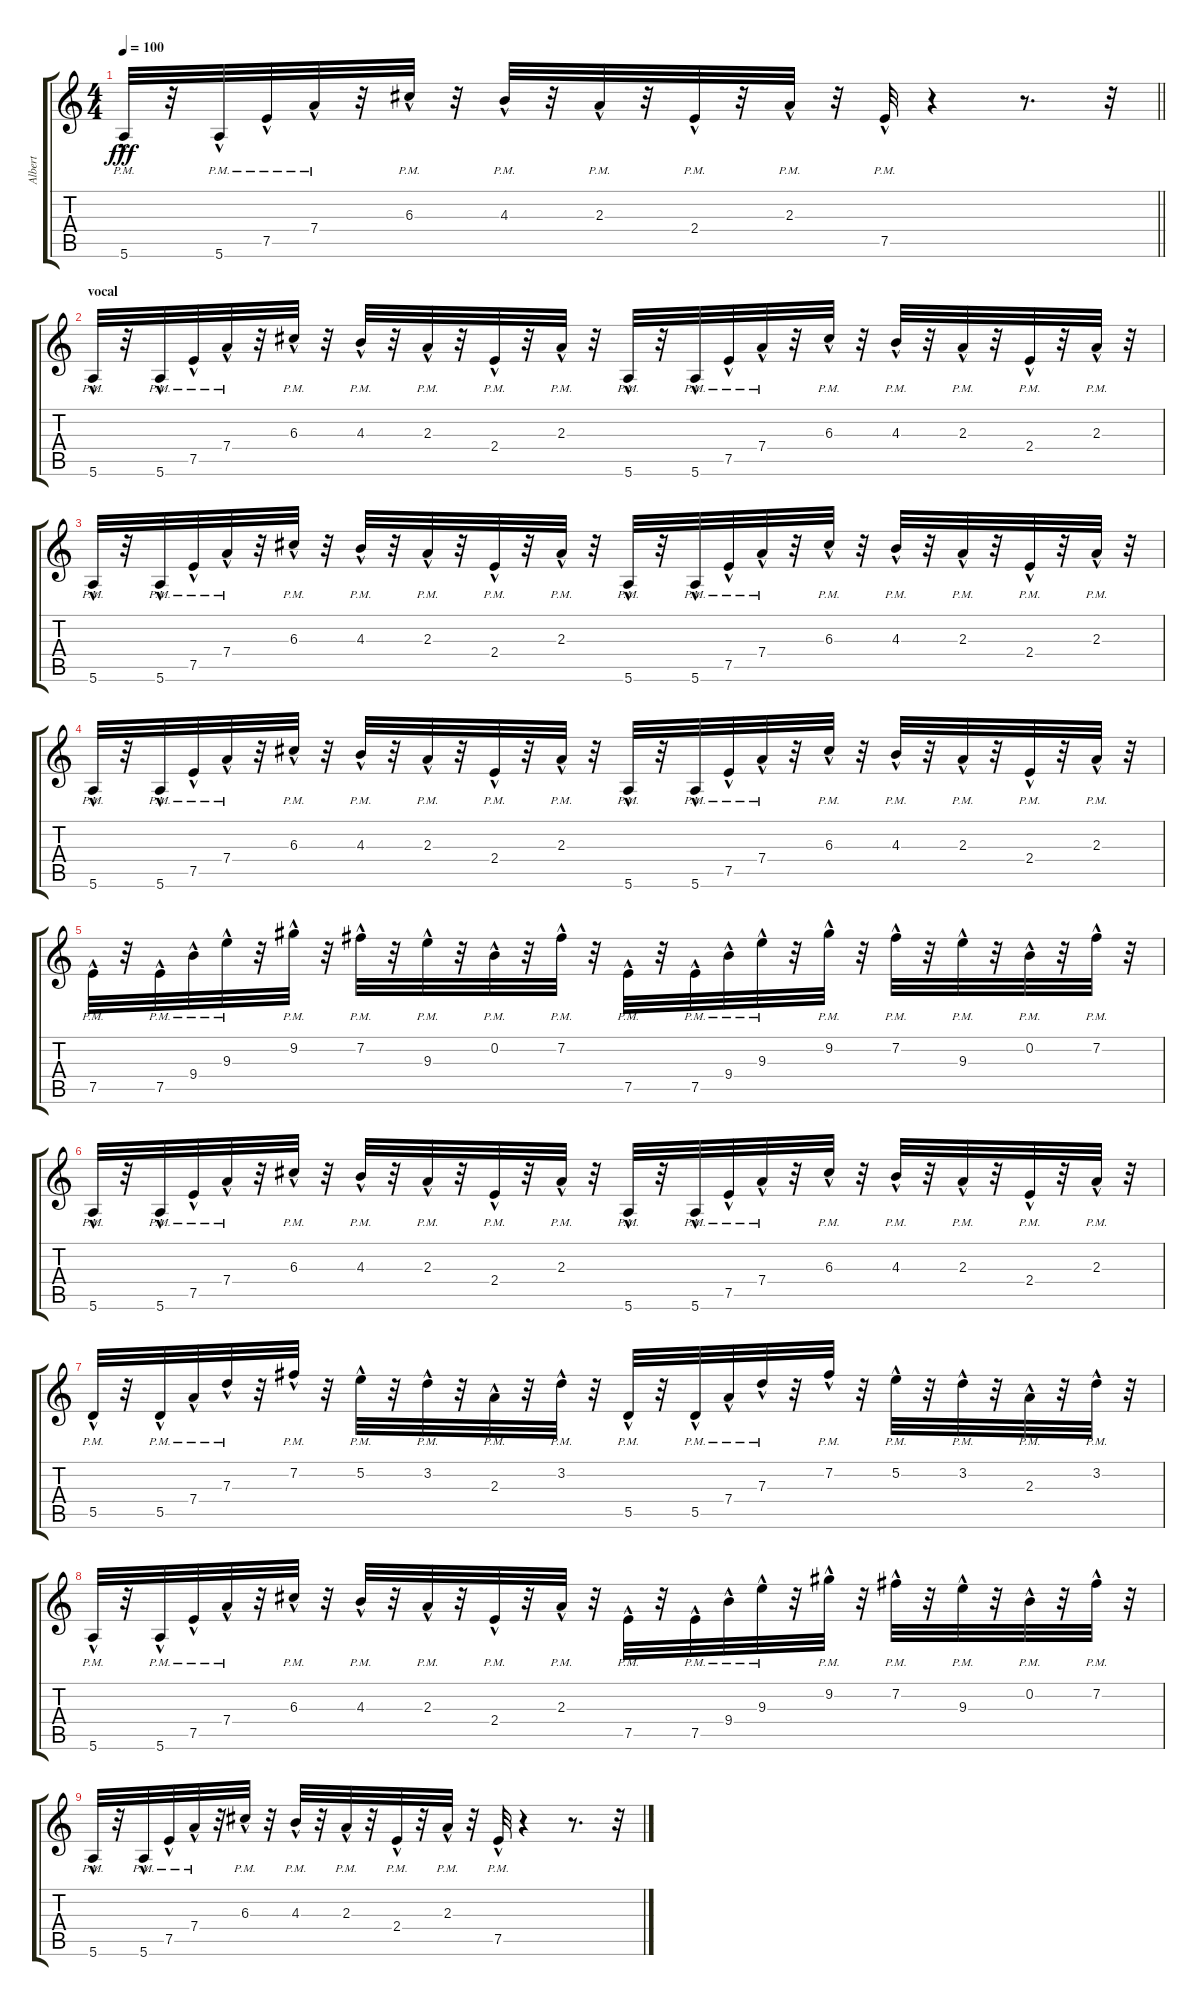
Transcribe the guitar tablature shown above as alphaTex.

\track ("Albert" "Albert") {instrument acousticguitarsteel}
\staff {score tabs}
\tuning (E4 B3 G3 D3 A2 E2) {hide}
\ts (4 4)
\tempo 100
\clef g2
\barLineRight lightlight
\ks c
5.6{hac pm}.32{dy fff} r.32 5.6{hac pm}.32 7.5{hac pm}.32 7.4{hac pm}.32 r.32 6.3{hac pm}.32 r.32 4.3{hac pm}.32 r.32 2.3{hac pm}.32 r.32 2.4{hac pm}.32 r.32 2.3{hac pm}.32 r.32 7.5{hac pm}.32 r.4 r.8{d} r.32 |
\section ("" "vocal")
5.6{hac pm}.32 r.32 5.6{hac pm}.32 7.5{hac pm}.32 7.4{hac pm}.32 r.32 6.3{hac pm}.32 r.32 4.3{hac pm}.32 r.32 2.3{hac pm}.32 r.32 2.4{hac pm}.32 r.32 2.3{hac pm}.32 r.32 5.6{hac pm}.32 r.32 5.6{hac pm}.32 7.5{hac pm}.32 7.4{hac pm}.32 r.32 6.3{hac pm}.32 r.32 4.3{hac pm}.32 r.32 2.3{hac pm}.32 r.32 2.4{hac pm}.32 r.32 2.3{hac pm}.32 r.32 |
5.6{hac pm}.32 r.32 5.6{hac pm}.32 7.5{hac pm}.32 7.4{hac pm}.32 r.32 6.3{hac pm}.32 r.32 4.3{hac pm}.32 r.32 2.3{hac pm}.32 r.32 2.4{hac pm}.32 r.32 2.3{hac pm}.32 r.32 5.6{hac pm}.32 r.32 5.6{hac pm}.32 7.5{hac pm}.32 7.4{hac pm}.32 r.32 6.3{hac pm}.32 r.32 4.3{hac pm}.32 r.32 2.3{hac pm}.32 r.32 2.4{hac pm}.32 r.32 2.3{hac pm}.32 r.32 |
5.6{hac pm}.32 r.32 5.6{hac pm}.32 7.5{hac pm}.32 7.4{hac pm}.32 r.32 6.3{hac pm}.32 r.32 4.3{hac pm}.32 r.32 2.3{hac pm}.32 r.32 2.4{hac pm}.32 r.32 2.3{hac pm}.32 r.32 5.6{hac pm}.32 r.32 5.6{hac pm}.32 7.5{hac pm}.32 7.4{hac pm}.32 r.32 6.3{hac pm}.32 r.32 4.3{hac pm}.32 r.32 2.3{hac pm}.32 r.32 2.4{hac pm}.32 r.32 2.3{hac pm}.32 r.32 |
7.5{hac pm}.32 r.32 7.5{hac pm}.32 9.4{hac pm}.32 9.3{hac pm}.32 r.32 9.2{hac pm}.32 r.32 7.2{hac pm}.32 r.32 9.3{hac pm}.32 r.32 0.2{hac pm}.32 r.32 7.2{hac pm}.32 r.32 7.5{hac pm}.32 r.32 7.5{hac pm}.32 9.4{hac pm}.32 9.3{hac pm}.32 r.32 9.2{hac pm}.32 r.32 7.2{hac pm}.32 r.32 9.3{hac pm}.32 r.32 0.2{hac pm}.32 r.32 7.2{hac pm}.32 r.32 |
5.6{hac pm}.32 r.32 5.6{hac pm}.32 7.5{hac pm}.32 7.4{hac pm}.32 r.32 6.3{hac pm}.32 r.32 4.3{hac pm}.32 r.32 2.3{hac pm}.32 r.32 2.4{hac pm}.32 r.32 2.3{hac pm}.32 r.32 5.6{hac pm}.32 r.32 5.6{hac pm}.32 7.5{hac pm}.32 7.4{hac pm}.32 r.32 6.3{hac pm}.32 r.32 4.3{hac pm}.32 r.32 2.3{hac pm}.32 r.32 2.4{hac pm}.32 r.32 2.3{hac pm}.32 r.32 |
5.5{hac pm}.32 r.32 5.5{hac pm}.32 7.4{hac pm}.32 7.3{hac pm}.32 r.32 7.2{hac pm}.32 r.32 5.2{hac pm}.32 r.32 3.2{hac pm}.32 r.32 2.3{hac pm}.32 r.32 3.2{hac pm}.32 r.32 5.5{hac pm}.32 r.32 5.5{hac pm}.32 7.4{hac pm}.32 7.3{hac pm}.32 r.32 7.2{hac pm}.32 r.32 5.2{hac pm}.32 r.32 3.2{hac pm}.32 r.32 2.3{hac pm}.32 r.32 3.2{hac pm}.32 r.32 |
5.6{hac pm}.32 r.32 5.6{hac pm}.32 7.5{hac pm}.32 7.4{hac pm}.32 r.32 6.3{hac pm}.32 r.32 4.3{hac pm}.32 r.32 2.3{hac pm}.32 r.32 2.4{hac pm}.32 r.32 2.3{hac pm}.32 r.32 7.5{hac pm}.32 r.32 7.5{hac pm}.32 9.4{hac pm}.32 9.3{hac pm}.32 r.32 9.2{hac pm}.32 r.32 7.2{hac pm}.32 r.32 9.3{hac pm}.32 r.32 0.2{hac pm}.32 r.32 7.2{hac pm}.32 r.32 |
5.6{hac pm}.32 r.32 5.6{hac pm}.32 7.5{hac pm}.32 7.4{hac pm}.32 r.32 6.3{hac pm}.32 r.32 4.3{hac pm}.32 r.32 2.3{hac pm}.32 r.32 2.4{hac pm}.32 r.32 2.3{hac pm}.32 r.32 7.5{hac pm}.32 r.4 r.8{d} r.32
